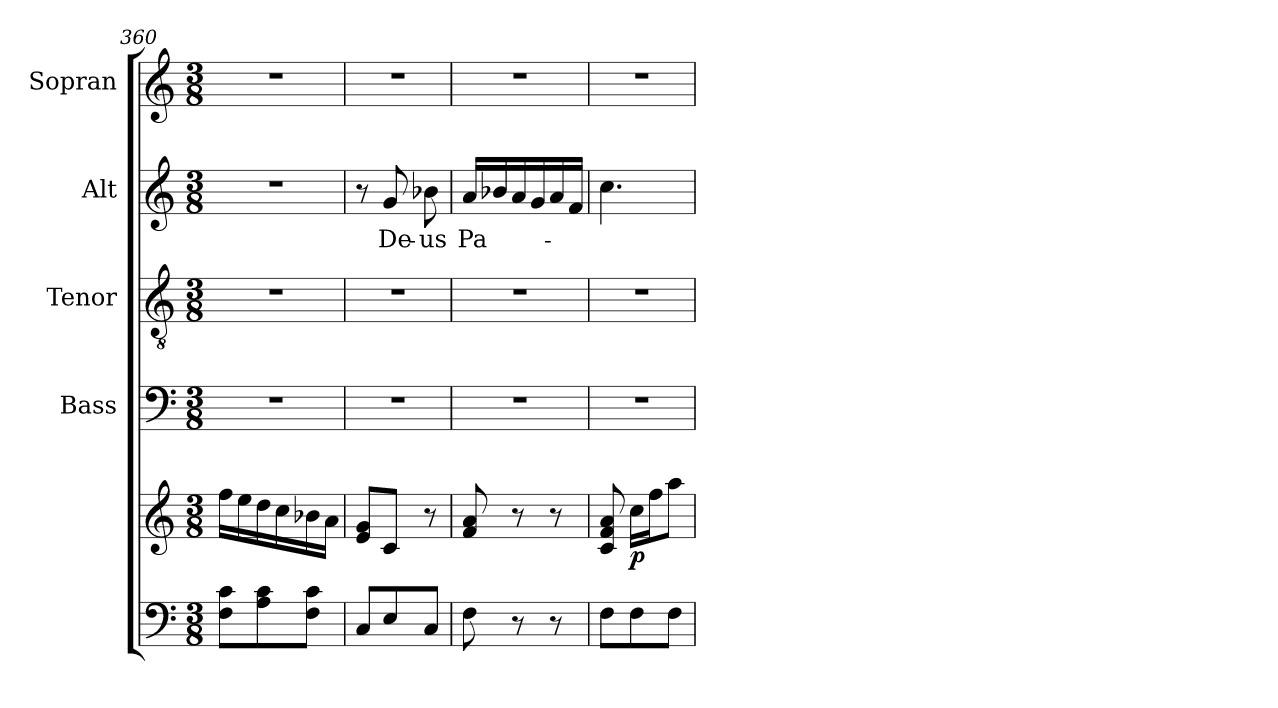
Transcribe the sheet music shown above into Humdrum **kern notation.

**kern	**kern	**dynam	**kern	**kern	**kern	**text	**kern
*part5	*part5	*part5	*part4	*part3	*part2	*part2	*part1
*staff6	*staff5	*staff5/6	*staff4	*staff3	*staff2	*staff2	*staff1
*	*	*	*I"Bass	*I"Tenor	*I"Alt	*	*I"Sopran
*	*	*	*I'B.	*I'T.	*I'A.	*	*I'S.
*clefF4	*clefG2	*	*clefF4	*clefGv2	*clefG2	*	*clefG2
*k[]	*k[]	*	*k[]	*k[]	*k[]	*	*k[]
*C:	*C:	*	*C:	*C:	*C:	*	*C:
*M3/8	*M3/8	*	*M3/8	*M3/8	*M3/8	*	*M3/8
=360	=360	=360	=360	=360	=360	=360	=360
8F\ 8c\L	16ff\LL	.	4.r	4.r	4.r	.	4.r
.	16ee\	.	.	.	.	.	.
8A\ 8c\	16dd\	.	.	.	.	.	.
.	16cc\	.	.	.	.	.	.
8F\ 8c\J	16b-X\	.	.	.	.	.	.
.	16a\JJ	.	.	.	.	.	.
=361	=361	=361	=361	=361	=361	=361	=361
8C/L	8e/ 8g/L	.	4.r	4.r	8r	.	4.r
!	!	!	!	!	!	!LO:LY:b	!
8E/	8c/J	.	.	.	8g/	De-	.
!	!	!	!	!	!	!LO:LY:b	!
8C/J	8r	.	.	.	8b-X\	-us	.
=362	=362	=362	=362	=362	=362	=362	=362
!	!	!	!	!	!	!LO:LY:b	!
8F\	8f/ 8a/	.	4.r	4.r	16a/LL	Pa-	4.r
.	.	.	.	.	16b-X/	.	.
8r	8r	.	.	.	16a/	.	.
.	.	.	.	.	16g/	.	.
8r	8r	.	.	.	16a/	.	.
.	.	.	.	.	16f/JJ	.	.
=363	=363	=363	=363	=363	=363	=363	=363
8F\L	8c/ 8f/ 8a/	.	4.r	4.r	4.cc\	.	4.r
!	!	!LO:DY:b	!	!	!	!	!
8F\	16cc\LL	p	.	.	.	.	.
.	16ff\J	.	.	.	.	.	.
8F\J	8aa\J	.	.	.	.	.	.
=	=	=	=	=	=	=	=
*-	*-	*-	*-	*-	*-	*-	*-
